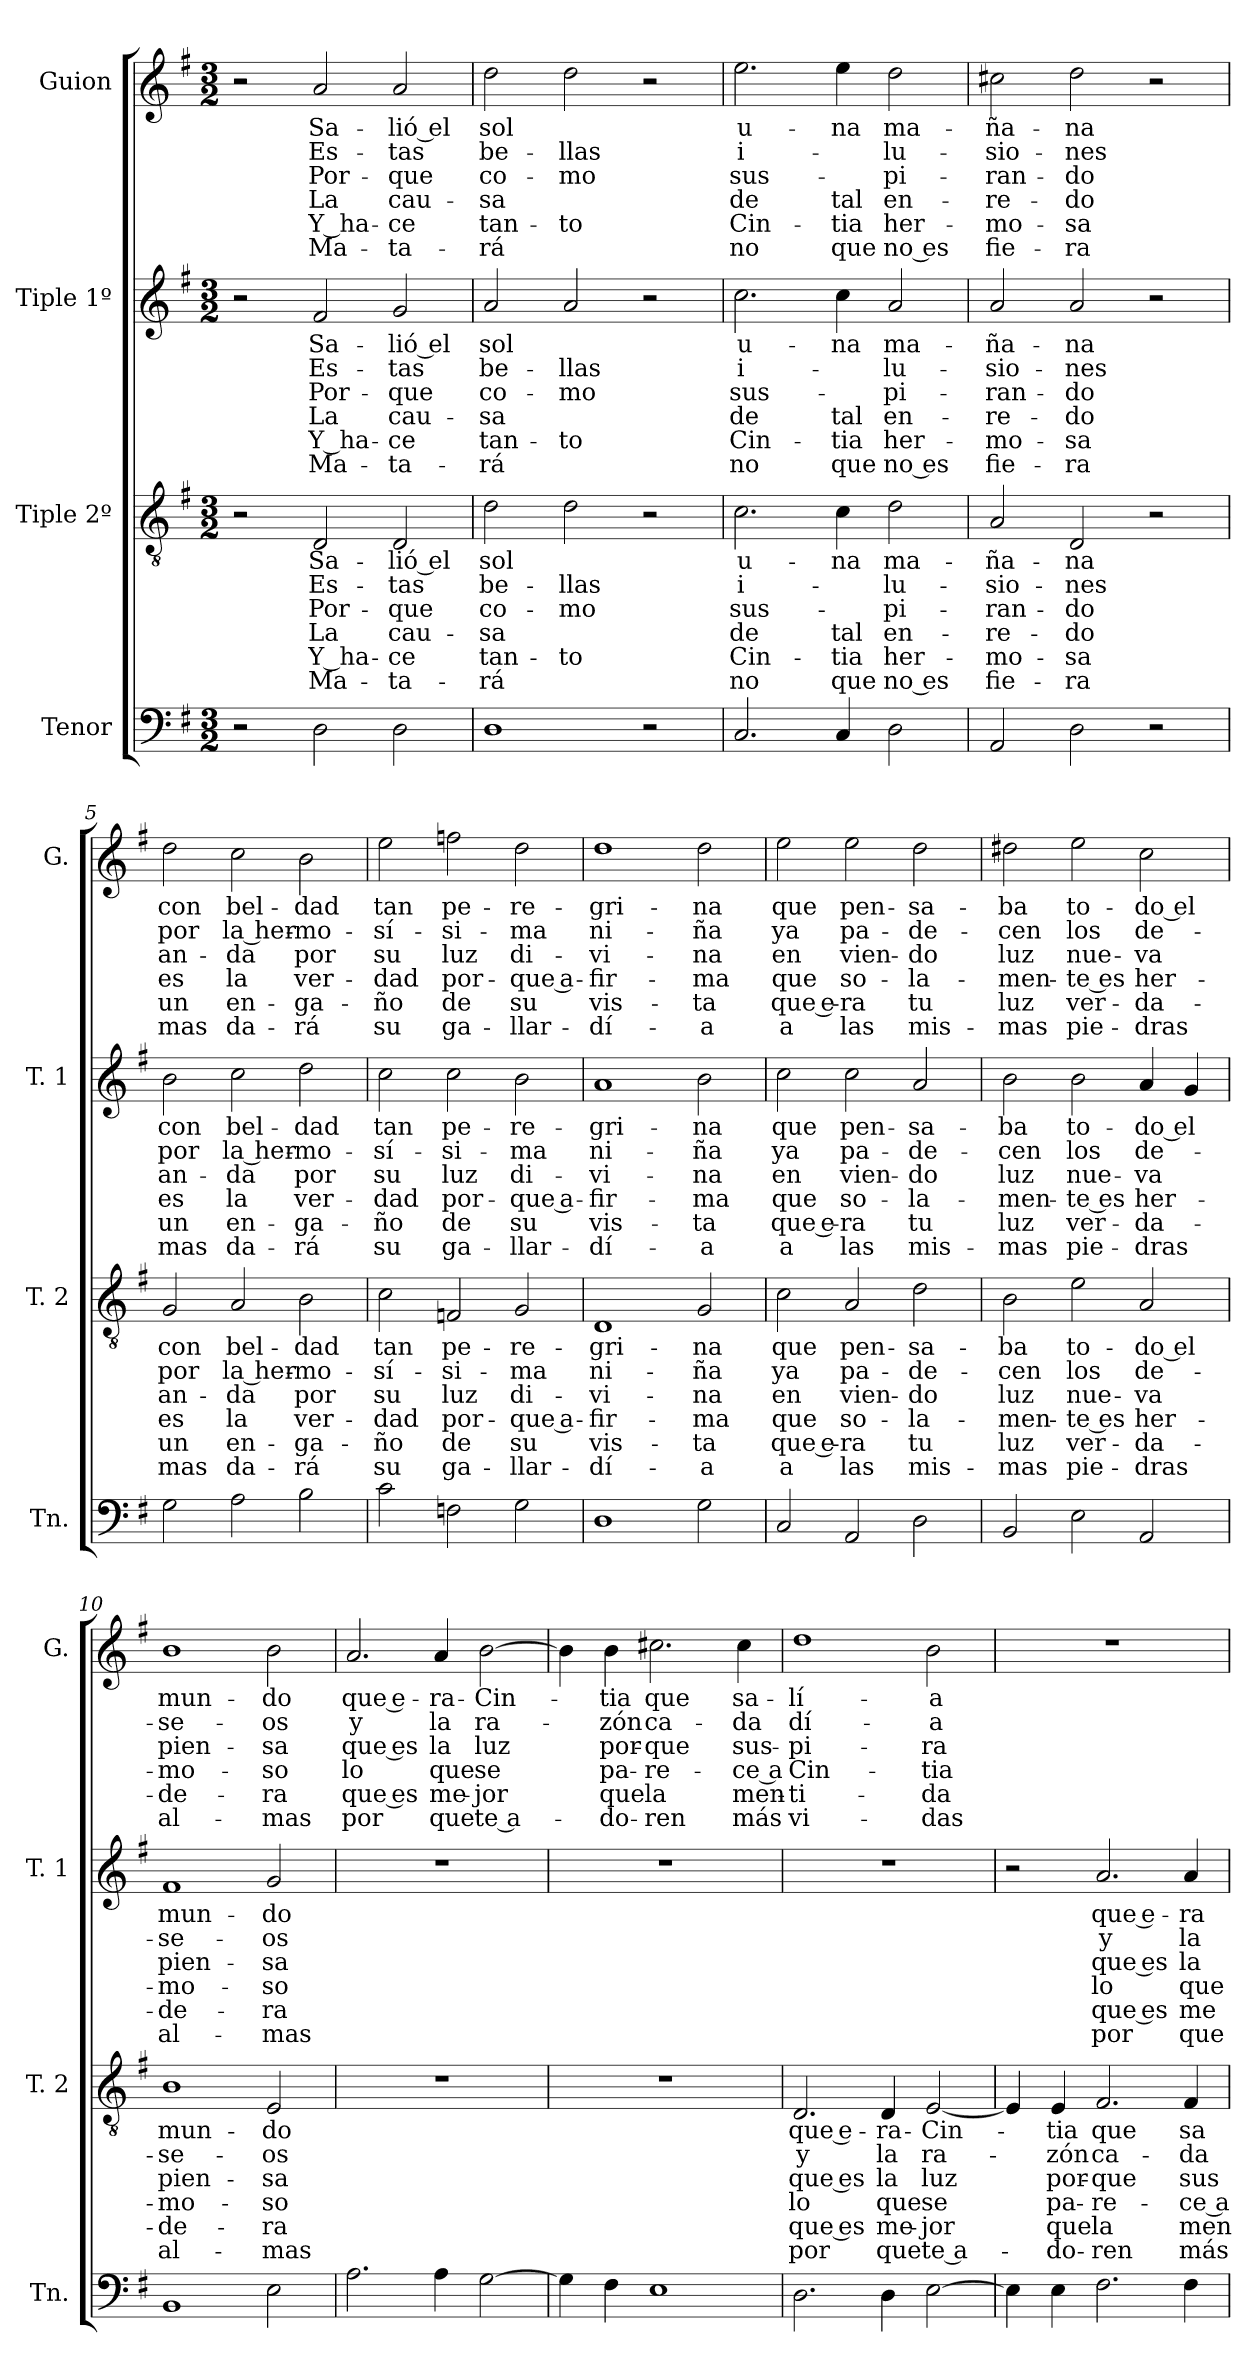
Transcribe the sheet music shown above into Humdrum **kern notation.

**kern	**kern	**text	**text	**text	**text	**text	**text	**kern	**text	**text	**text	**text	**text	**text	**kern	**text	**text	**text	**text	**text	**text
*part4	*part3	*part3	*part3	*part3	*part3	*part3	*part3	*part2	*part2	*part2	*part2	*part2	*part2	*part2	*part1	*part1	*part1	*part1	*part1	*part1	*part1
*staff4	*staff3	*staff3	*staff3	*staff3	*staff3	*staff3	*staff3	*staff2	*staff2	*staff2	*staff2	*staff2	*staff2	*staff2	*staff1	*staff1	*staff1	*staff1	*staff1	*staff1	*staff1
*I"Tenor	*I"Tiple 2º	*	*	*	*	*	*	*I"Tiple 1º	*	*	*	*	*	*	*I"Guion	*	*	*	*	*	*
*I'Tn.	*I'T. 2	*	*	*	*	*	*	*I'T. 1	*	*	*	*	*	*	*I'G.	*	*	*	*	*	*
*clefF4	*clefGv2	*	*	*	*	*	*	*clefG2	*	*	*	*	*	*	*clefG2	*	*	*	*	*	*
*k[f#]	*k[f#]	*	*	*	*	*	*	*k[f#]	*	*	*	*	*	*	*k[f#]	*	*	*	*	*	*
*M3/2	*M3/2	*	*	*	*	*	*	*M3/2	*	*	*	*	*	*	*M3/2	*	*	*	*	*	*
=1	=1	=1	=1	=1	=1	=1	=1	=1	=1	=1	=1	=1	=1	=1	=1	=1	=1	=1	=1	=1	=1
2r	2r	.	.	.	.	.	.	2r	.	.	.	.	.	.	2r	.	.	.	.	.	.
2D	2D	Sa-	Es-	Por-	La	Y ha-	Ma-	2f#	Sa-	Es-	Por-	La	Y ha-	Ma-	2a	Sa-	Es-	Por-	La	Y ha-	Ma-
2D	2D	-lió el	-tas	-que	cau-	-ce	-ta-	2g	-lió el	-tas	-que	cau-	-ce	-ta-	2a	-lió el	-tas	-que	cau-	-ce	-ta-
=2	=2	=2	=2	=2	=2	=2	=2	=2	=2	=2	=2	=2	=2	=2	=2	=2	=2	=2	=2	=2	=2
1D	2d	sol	be-	co-	-sa	tan-	-rá	2a	sol	be-	co-	-sa	tan-	-rá	2dd	sol	be-	co-	-sa	tan-	-rá
.	2d	.	-llas	-mo	.	-to	.	2a	.	-llas	-mo	.	-to	.	2dd	.	-llas	-mo	.	-to	.
2r	2r	.	.	.	.	.	.	2r	.	.	.	.	.	.	2r	.	.	.	.	.	.
=3	=3	=3	=3	=3	=3	=3	=3	=3	=3	=3	=3	=3	=3	=3	=3	=3	=3	=3	=3	=3	=3
2.C	2.c	u-	i-	sus-	de	Cin-	no	2.cc	u-	i-	sus-	de	Cin-	no	2.ee	u-	i-	sus-	de	Cin-	no
4C	4c	-na	.	.	tal	-tia	que	4cc	-na	.	.	tal	-tia	que	4ee	-na	.	.	tal	-tia	que
2D	2d	ma-	-lu-	-pi-	en-	her-	no es	2a	ma-	-lu-	-pi-	en-	her-	no es	2dd	ma-	-lu-	-pi-	en-	her-	no es
=4	=4	=4	=4	=4	=4	=4	=4	=4	=4	=4	=4	=4	=4	=4	=4	=4	=4	=4	=4	=4	=4
2AA	2A	-ña-	-sio-	-ran-	-re-	-mo-	fie-	2a	-ña-	-sio-	-ran-	-re-	-mo-	fie-	2cc#X	-ña-	-sio-	-ran-	-re-	-mo-	fie-
2D	2D	-na	-nes	-do	-do	-sa	-ra	2a	-na	-nes	-do	-do	-sa	-ra	2dd	-na	-nes	-do	-do	-sa	-ra
2r	2r	.	.	.	.	.	.	2r	.	.	.	.	.	.	2r	.	.	.	.	.	.
=5	=5	=5	=5	=5	=5	=5	=5	=5	=5	=5	=5	=5	=5	=5	=5	=5	=5	=5	=5	=5	=5
2G	2G	con	por	an-	es	un	mas	2b	con	por	an-	es	un	mas	2dd	con	por	an-	es	un	mas
2A	2A	bel-	la her-	-da	la	en-	da-	2cc	bel-	la her-	-da	la	en-	da-	2cc	bel-	la her-	-da	la	en-	da-
2B	2B	-dad	-mo-	por	ver-	-ga-	-rá	2dd	-dad	-mo-	por	ver-	-ga-	-rá	2b	-dad	-mo-	por	ver-	-ga-	-rá
=6	=6	=6	=6	=6	=6	=6	=6	=6	=6	=6	=6	=6	=6	=6	=6	=6	=6	=6	=6	=6	=6
2c	2c	tan	-sí-	su	-dad	-ño	su	2cc	tan	-sí-	su	-dad	-ño	su	2ee	tan	-sí-	su	-dad	-ño	su
2Fn	2Fn	pe-	-si-	luz	por-	de	ga-	2cc	pe-	-si-	luz	por-	de	ga-	2ffn	pe-	-si-	luz	por-	de	ga-
2G	2G	-re-	-ma	di-	que a-	su	-llar-	2b	-re-	-ma	di-	que a-	su	-llar-	2dd	-re-	-ma	di-	que a-	su	-llar-
=7	=7	=7	=7	=7	=7	=7	=7	=7	=7	=7	=7	=7	=7	=7	=7	=7	=7	=7	=7	=7	=7
1D	1D	-gri-	ni-	-vi-	-fir-	vis-	-dí-	1a	-gri-	ni-	-vi-	-fir-	vis-	-dí-	1dd	-gri-	ni-	-vi-	-fir-	vis-	-dí-
2G	2G	-na	-ña	-na	-ma	-ta	-a	2b	-na	-ña	-na	-ma	-ta	-a	2dd	-na	-ña	-na	-ma	-ta	-a
=8	=8	=8	=8	=8	=8	=8	=8	=8	=8	=8	=8	=8	=8	=8	=8	=8	=8	=8	=8	=8	=8
2C	2c	que	ya	en	que	que e-	a	2cc	que	ya	en	que	que e-	a	2ee	que	ya	en	que	que e-	a
2AA	2A	pen-	pa-	vien-	so-	-ra	las	2cc	pen-	pa-	vien-	so-	-ra	las	2ee	pen-	pa-	vien-	so-	-ra	las
2D	2d	-sa-	-de-	-do	-la-	tu	mis-	2a	-sa-	-de-	-do	-la-	tu	mis-	2dd	-sa-	-de-	-do	-la-	tu	mis-
=9	=9	=9	=9	=9	=9	=9	=9	=9	=9	=9	=9	=9	=9	=9	=9	=9	=9	=9	=9	=9	=9
2BB	2B	-ba	-cen	luz	-men-	luz	-mas	2b	-ba	-cen	luz	-men-	luz	-mas	2dd#X	-ba	-cen	luz	-men-	luz	-mas
2E	2e	to-	los	nue-	-te es	ver-	pie-	2b	to-	los	nue-	-te es	ver-	pie-	2ee	to-	los	nue-	-te es	ver-	pie-
2AA	2A	-do el	de-	-va	her-	-da-	-dras	4a	-do el	de-	-va	her-	-da-	-dras	2cc	-do el	de-	-va	her-	-da-	-dras
.	.	.	.	.	.	.	.	4g	.	.	.	.	.	.	.	.	.	.	.	.	.
=10	=10	=10	=10	=10	=10	=10	=10	=10	=10	=10	=10	=10	=10	=10	=10	=10	=10	=10	=10	=10	=10
1BB	1B	mun-	-se-	pien-	-mo-	-de-	al-	1f#	mun-	-se-	pien-	-mo-	-de-	al-	1b	mun-	-se-	pien-	-mo-	-de-	al-
2E	2E	-do	-os	-sa	-so	-ra	-mas	2g	-do	-os	-sa	-so	-ra	-mas	2b	-do	-os	-sa	-so	-ra	-mas
=11	=11	=11	=11	=11	=11	=11	=11	=11	=11	=11	=11	=11	=11	=11	=11	=11	=11	=11	=11	=11	=11
2.A	1.r	.	.	.	.	.	.	1.r	.	.	.	.	.	.	2.a	que e-	y	que es	lo	que es	por
4A	.	.	.	.	.	.	.	.	.	.	.	.	.	.	4a	-ra-	la	la	que	me-	que
[2G	.	.	.	.	.	.	.	.	.	.	.	.	.	.	[2b	-Cin-	ra-	luz	se	-jor	te a-
=12	=12	=12	=12	=12	=12	=12	=12	=12	=12	=12	=12	=12	=12	=12	=12	=12	=12	=12	=12	=12	=12
4G]	1.r	.	.	.	.	.	.	1.r	.	.	.	.	.	.	4b]	.	.	.	.	.	.
4F#	.	.	.	.	.	.	.	.	.	.	.	.	.	.	4b	-tia	-zón	por-	pa-	que	-do-
1E	.	.	.	.	.	.	.	.	.	.	.	.	.	.	2.cc#X	que	ca-	-que	-re-	la	-ren
.	.	.	.	.	.	.	.	.	.	.	.	.	.	.	4cc#	sa-	-da	sus-	-ce a	men-	más
=13	=13	=13	=13	=13	=13	=13	=13	=13	=13	=13	=13	=13	=13	=13	=13	=13	=13	=13	=13	=13	=13
2.D	2.D	que e-	y	que es	lo	que es	por	1.r	.	.	.	.	.	.	1dd	-lí-	dí-	-pi-	Cin-	-ti-	vi-
4D	4D	-ra-	la	la	que	me-	que	.	.	.	.	.	.	.	.	.	.	.	.	.	.
[2E	[2E	-Cin-	ra-	luz	se	-jor	te a-	.	.	.	.	.	.	.	2b	-a	-a	-ra	-tia	-da	-das
=14	=14	=14	=14	=14	=14	=14	=14	=14	=14	=14	=14	=14	=14	=14	=14	=14	=14	=14	=14	=14	=14
4E]	4E]	.	.	.	.	.	.	2r	.	.	.	.	.	.	1.r	.	.	.	.	.	.
4E	4E	-tia	-zón	por-	pa-	que	-do-	.	.	.	.	.	.	.	.	.	.	.	.	.	.
2.F#	2.F#	que	ca-	-que	-re-	la	-ren	2.a	que e-	y	que es	lo	que es	por	.	.	.	.	.	.	.
4F#	4F#	sa-	-da	sus-	-ce a	men-	más	4a	-ra-	la	la	que	me-	que	.	.	.	.	.	.	.
=	=	=	=	=	=	=	=	=	=	=	=	=	=	=	=	=	=	=	=	=	=
*-	*-	*-	*-	*-	*-	*-	*-	*-	*-	*-	*-	*-	*-	*-	*-	*-	*-	*-	*-	*-	*-
